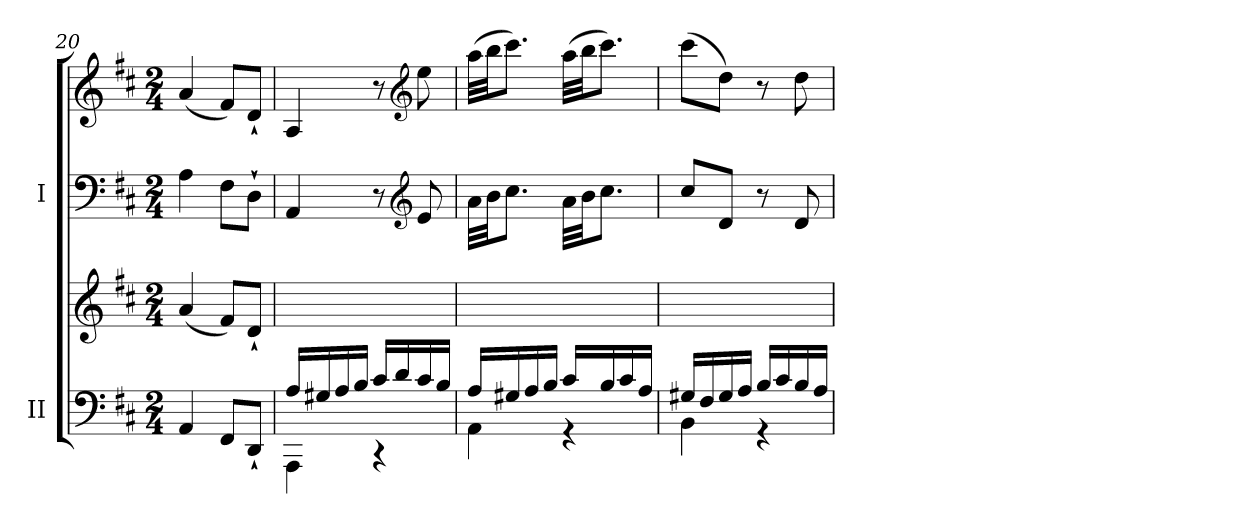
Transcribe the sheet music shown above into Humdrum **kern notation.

**kern	**kern	**kern	**kern
*part2	*part2	*part1	*part1
*staff4	*staff3	*staff2	*staff1
*I"II	*	*I"I	*
*I'II	*	*I'I	*
*clefF4	*clefG2	*clefF4	*clefG2
*k[f#c#]	*k[f#c#]	*k[f#c#]	*k[f#c#]
*M2/4	*M2/4	*M2/4	*M2/4
=20	=20	=20	=20
4AA/	(<4a/	4A\	(<4a/
8FF#/L	8f#/L)	8F#\L	8f#/L)
8DD`/J	8d`/J	8D`\J	8d`/J
=21	=21	=21	=21
*^	*	*	*
16A/LL	4AAA\	2ryy	4AA/	4A/
16G#X/	.	.	.	.
16A/	.	.	.	.
16B/JJ	.	.	.	.
16c#/LL	4r	.	8r	8r
16d/	.	.	.	.
*	*	*	*clefG2	*clefG2
16c#/	.	.	8e/	8ee\
16B/JJ	.	.	.	.
!!LO:LB:g=z
=22	=22	=22	=22	=22
16A/LL	4AA\	2ryy	32a\LLL	(>32aa\LLL
.	.	.	32b\JJ	32bb\JJ
16G#X/	.	.	8.cc#\J	8.ccc#\J)
16A/	.	.	.	.
16B/JJ	.	.	.	.
16c#/LL	4r	.	32a\LLL	(>32aa\LLL
.	.	.	32b\JJ	32bb\JJ
16B/	.	.	8.cc#\J	8.ccc#\J)
16c#/	.	.	.	.
16A/JJ	.	.	.	.
=23	=23	=23	=23	=23
16G#X/LL	4BB\	2ryy	8cc#/L	(>8ccc#\L
16F#/	.	.	.	.
16G#/	.	.	8d/J	8dd\J)
16A/JJ	.	.	.	.
16B/LL	4r	.	8r	8r
16c#/	.	.	.	.
16B/	.	.	8d/	8dd\
16A/JJ	.	.	.	.
*v	*v	*	*	*
=	=	=	=
*-	*-	*-	*-
